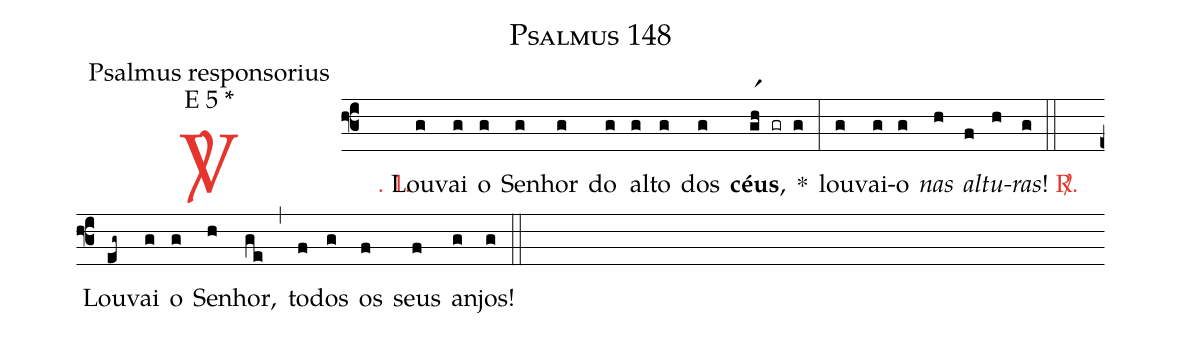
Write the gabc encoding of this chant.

name: Psalmus 148;
office-part: Psalmus responsorius;
mode: E 5 *;
%%
(f3)

<c><sp>V/</sp>. 1.</c>() Lou(g)vai(g) o(g) Se(g)nhor(g) do(g) al(g)to(g) dos(g) <b>céus</b>,(gr1h gr g) *(:) lou(g)vai-(g)o(g) <i>nas</i>(h) <i>al</i>(f)<i>tu</i>(h)<i>ras</i>!(g)

(::)

<c><sp>R/</sp>.</c>() Lou(eg~)vai(g) o(g) Se(h)nhor,(ge) (,) to(f)dos(g) os(f) seus(f) an(g)jos!(g)

(::)
